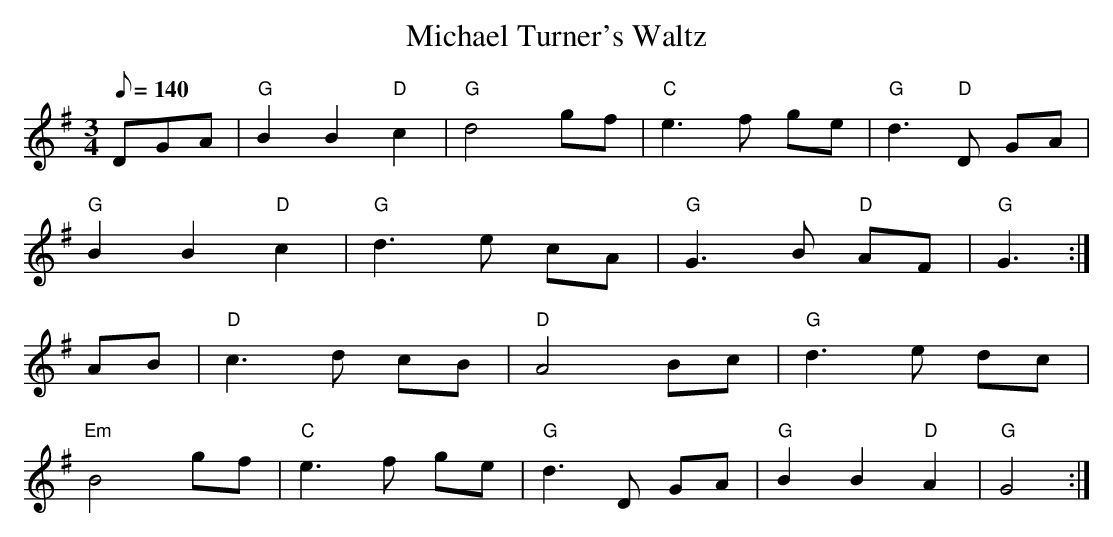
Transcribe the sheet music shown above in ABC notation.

X:1
T: Michael Turner's Waltz
M: 3/4
L: 1/8
Q: 140
K: Gmaj
DGA | "G" B2 B2 "D" c2 | "G" d4 gf | "C" e2>f2 ge | "G" d2>"D" D2 GA |
"G" B2 B2 "D" c2 | "G" d2>e2 cA | "G" G3 B "D" AF | "G" G3 :|
AB | "D" c2>d2 cB | "D" A4 Bc | "G" d2>e2 dc |
"Em" B4 gf | "C" e2>f2 ge | "G" d2>D2 GA | "G" B2 B2 "D" A2 | "G" G4 :|
